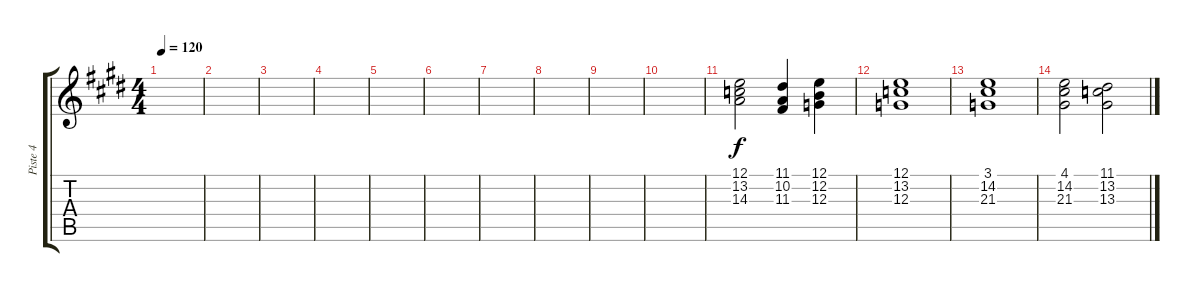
\track ("Piste 4" "Piste 4") {instrument pad4choir}
\staff {score tabs}
\tuning (E4 B3 G3 D3 A2 E2) {hide}
\ts (4 4)
\tempo 120
\clef g2
\ks c#minor
|
|
|
|
|
|
|
|
|
|
(12.1 13.2 14.3).2 (11.1 10.2 11.3).4 (12.1 12.2 12.3).4 |
(12.1 13.2 12.3).1 |
(3.1 14.2 21.3).1 |
(4.1 14.2 21.3).2 (11.1 13.2 13.3).2
